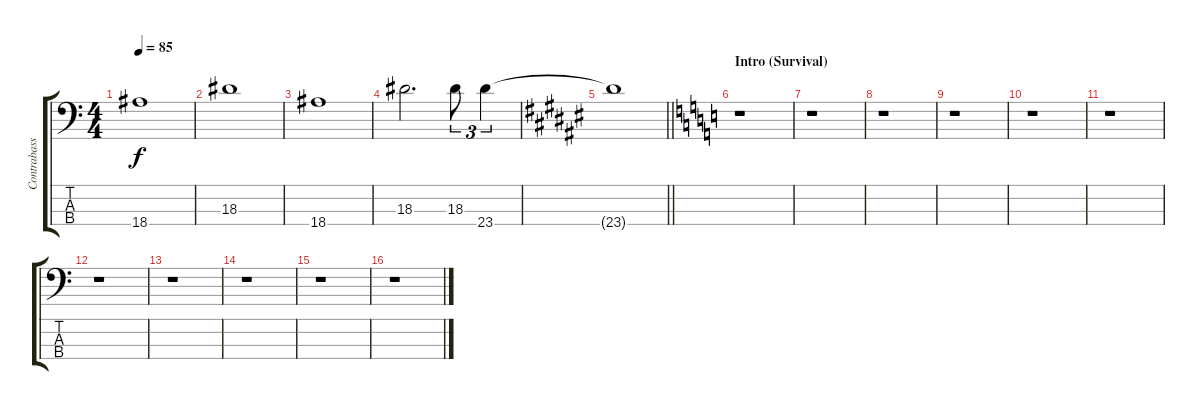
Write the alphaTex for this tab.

\track ("Contrabass" "Contrabass") {instrument contrabass}
\staff {score tabs}
\tuning (G2 D2 A1 E1) {hide}
\ts (4 4)
\tempo 85
\clef f4
\ks c
18.4.1{dy f} |
18.3.1 |
18.4.1 |
18.3.2{d} 18.3.8{tu (3 2)} 23.4.4{tu (3 2)} |
\barLineRight lightlight
\ks f#
23.4{t}.1 |
\section ("" "Intro (Survival)")
\ks c
r.1 |
r.1 |
r.1 |
r.1 |
r.1 |
r.1 |
r.1 |
r.1 |
r.1 |
r.1 |
r.1
